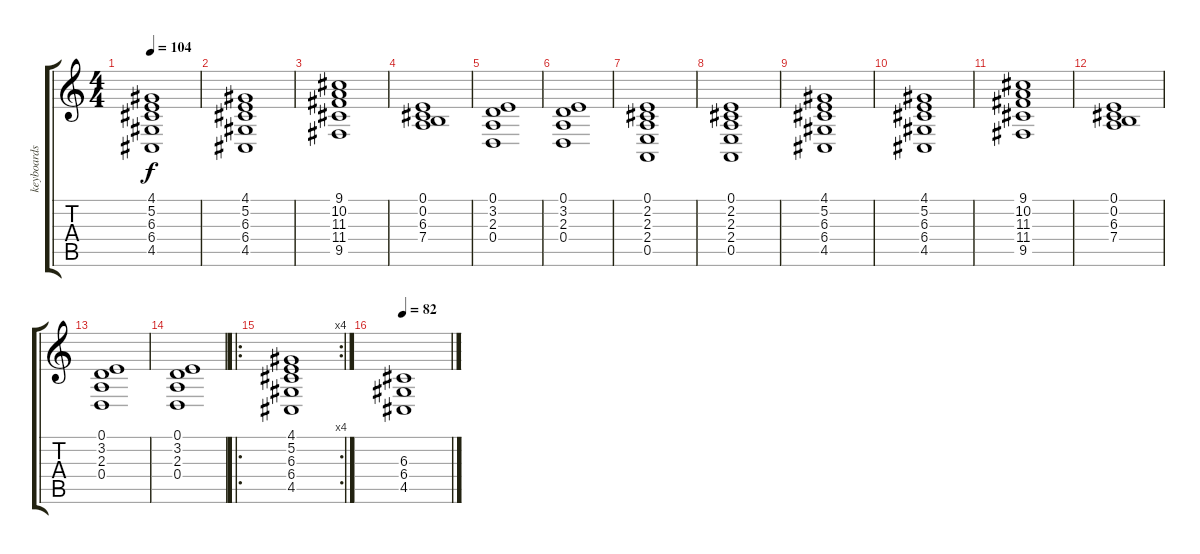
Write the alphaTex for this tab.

\track ("keyboards" "keyboards") {instrument lead1square}
\staff {score tabs}
\tuning (E4 B3 G3 D3 A2 E2) {hide}
\ts (4 4)
\tempo 104
\clef g2
\ks c
(4.1 5.2 6.3 6.4 4.5).1{dy f} |
(4.1 5.2 6.3 6.4 4.5).1 |
(9.1 10.2 11.3 11.4 9.5).1 |
(0.1 0.2 6.3 7.4).1 |
(0.1 3.2 2.3 0.4).1 |
(0.1 3.2 2.3 0.4).1 |
(0.1 2.2 2.3 2.4 0.5).1 |
(0.1 2.2 2.3 2.4 0.5).1 |
(4.1 5.2 6.3 6.4 4.5).1 |
(4.1 5.2 6.3 6.4 4.5).1 |
(9.1 10.2 11.3 11.4 9.5).1 |
(0.1 0.2 6.3 7.4).1 |
(0.1 3.2 2.3 0.4).1 |
(0.1 3.2 2.3 0.4).1 |
\ro
\rc 4
(4.1 5.2 6.3 6.4 4.5).1 |
\tempo 82
(6.3 6.4 4.5).1
